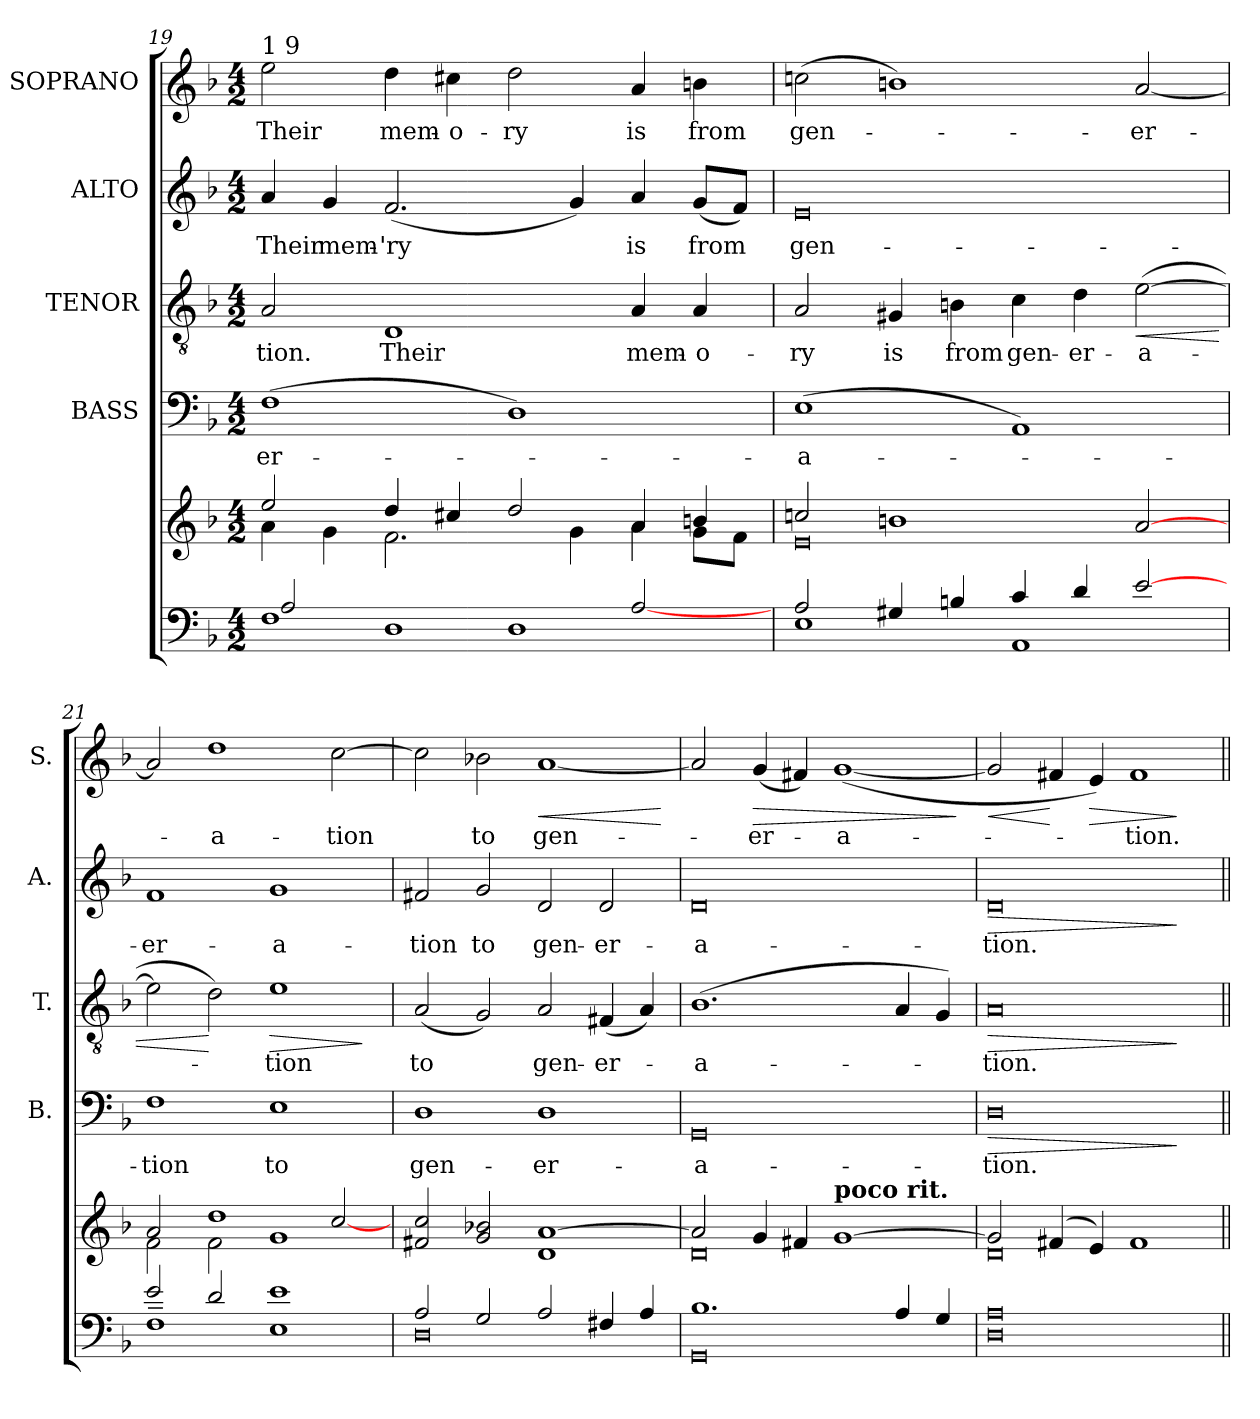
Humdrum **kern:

**kern	**kern	**kern	**text	**dynam	**kern	**text	**dynam	**kern	**text	**dynam	**kern	**text	**dynam
*part5	*part5	*part4	*part4	*part4	*part3	*part3	*part3	*part2	*part2	*part2	*part1	*part1	*part1
*staff6	*staff5	*staff4	*staff4	*staff4	*staff3	*staff3	*staff3	*staff2	*staff2	*staff2	*staff1	*staff1	*staff1
*	*	*I"BASS	*	*	*I"TENOR	*	*	*I"ALTO	*	*	*I"SOPRANO	*	*
*	*	*I'B.	*	*	*I'T.	*	*	*I'A.	*	*	*I'S.	*	*
!!LO:LB:g=z
*clefF4	*clefG2	*clefF4	*	*	*clefGv2	*	*	*clefG2	*	*	*clefG2	*	*
*k[b-]	*k[b-]	*k[b-]	*	*	*k[b-]	*	*	*k[b-]	*	*	*k[b-]	*	*
*F:	*F:	*F:	*	*	*F:	*	*	*F:	*	*	*F:	*	*
*M4/2	*M4/2	*M4/2	*	*	*M4/2	*	*	*M4/2	*	*	*M4/2	*	*
=19	=19	=19	=19	=19	=19	=19	=19	=19	=19	=19	=19	=19	=19
*^	*^	*	*	*	*	*	*	*	*	*	*	*	*
!	!	!	!	!	!	!	!	!	!	!	!	!	!LO:TX:a:t=1 9	!	!
!	!	!	!	!	!LO:LY:b	!	!	!LO:LY:b	!	!	!LO:LY:b	!	!	!LO:LY:b	!
1F	2A/	2ee/	4a\	(>1F	-er-	.	2A/	-tion.	.	4a/	Their	.	2ee\	Their	.
!	!	!	!	!	!	!	!	!	!	!	!LO:LY:b	!	!	!	!
.	.	.	4g\	.	.	.	.	.	.	4g/	mem-	.	.	.	.
!	!	!	!	!	!	!	!	!LO:LY:b	!	!	!LO:LY:b:rj	!	!	!LO:LY:b	!
.	1D	4dd/	2.f\	.	.	.	1D	Their	.	(<2.f/	-'ry	.	4dd\	mem-	.
!	!	!	!	!	!	!	!	!	!	!	!	!	!	!LO:LY:b:rj	!
.	.	4cc#X/	.	.	.	.	.	.	.	.	.	.	4cc#X\	-o-	.
!	!	!	!	!	!	!	!	!	!	!	!	!	!	!LO:LY:b	!
1D	.	2dd/	.	1D)	.	.	.	.	.	.	.	.	2dd\	-ry	.
.	.	.	4g\	.	.	.	.	.	.	4g/)	.	.	.	.	.
!	!	!	!	!	!	!	!	!LO:LY:b	!	!	!LO:LY:b	!	!	!LO:LY:b	!
.	[>2A/	4a\	4a/	.	.	.	4A/	mem-	.	4a/	is	.	4a/	is	.
!	!	!	!	!	!	!	!	!LO:LY:b:rj	!	!	!LO:LY:b	!	!	!LO:LY:b	!
.	.	4bn/	8g\L	.	.	.	4A/	-o-	.	(<8g/L	from	.	4bn\	from	.
.	.	.	8f\J	.	.	.	.	.	.	8f/J)	.	.	.	.	.
=20	=20	=20	=20	=20	=20	=20	=20	=20	=20	=20	=20	=20	=20	=20	=20
!	!	!	!	!	!LO:LY:b:rj	!	!	!LO:LY:b	!	!	!LO:LY:b	!	!	!LO:LY:b	!
2A/	1E	2ccn/	0e	(>1E	-a-	.	2A/	-ry	.	0e	gen-	.	(>2ccn\	gen-	.
!	!	!	!	!	!	!	!	!LO:LY:b	!	!	!	!	!	!	!
4G#X/	.	1bn	.	.	.	.	4G#X/	is	.	.	.	.	1bn)	.	.
!	!	!	!	!	!	!	!	!LO:LY:b	!	!	!	!	!	!	!
4Bn/	.	.	.	.	.	.	4Bn\	from	.	.	.	.	.	.	.
!	!	!	!	!	!	!	!	!LO:LY:b	!	!	!	!	!	!	!
4c/	1AA	.	.	1AA)	.	.	4c\	gen-	.	.	.	.	.	.	.
!	!	!	!	!	!	!	!	!LO:LY:b	!	!	!	!	!	!	!
4d/	.	.	.	.	.	.	4d\	-er-	.	.	.	.	.	.	.
!	!	!	!	!	!	!	!	!LO:LY:b	!LO:HP:b	!	!	!	!	!LO:LY:b	!
[>2e/	.	[>2a/	.	.	.	.	(>[>2e\	-a-	<	.	.	.	[<2a/	-er-	.
=21	=21	=21	=21	=21	=21	=21	=21	=21	=21	=21	=21	=21	=21	=21	=21
!	!	!	!	!	!LO:LY:b	!	!	!	!	!	!LO:LY:b	!	!	!	!
1F~>	2e/	2f\	2a/	1F	-tion	.	2e\]	.	.	1f	-er-	.	2a/]	.	.
!	!	!	!	!	!	!	!	!	!	!	!	!	!	!LO:LY:b:rj	!
.	2d/	2f\	1dd	.	.	.	2d\)	.	[	.	.	.	1dd	-a-	.
!	!	!	!	!	!LO:LY:b	!	!	!LO:LY:b	!LO:HP:b	!	!LO:LY:b:rj	!	!	!	!
1e	1E	1g	.	1E	to	.	1e	-tion	>	1g	-a-	.	.	.	.
!	!	!	!	!	!	!	!	!	!	!	!	!	!	!LO:LY:b	!
.	.	.	[>2cc/	.	.	.	.	.	.	.	.	.	[>2cc\	-tion	.
*v	*v	*	*	*	*	*	*	*	*	*	*	*	*	*	*
*	*v	*v	*	*	*	*	*	*	*	*	*	*	*	*
.	.	.	.	.	.	.	]	.	.	.	.	.	.
!!LO:PB:g=z
=22	=22	=22	=22	=22	=22	=22	=22	=22	=22	=22	=22	=22	=22
*^	*	*	*	*	*	*	*	*	*	*	*	*	*
!	!	!	!	!LO:LY:b	!	!	!LO:LY:b	!	!	!LO:LY:b	!	!	!	!
2A/	0D	2f#X/ 2cc/	1D	gen-	.	(<2A/	to	.	2f#X/	-tion	.	2cc\]	.	.
!	!	!	!	!	!	!	!	!	!	!LO:LY:b	!	!	!LO:LY:b	!
2G/	.	2g/ 2b-X/	.	.	.	2G/)	.	.	2g/	to	.	2b-X\	to	.
!	!	!	!	!LO:LY:b	!	!	!LO:LY:b	!	!	!LO:LY:b	!	!	!LO:LY:b	!LO:HP:b
2A/	.	1d [>1a	1D	-er-	.	2A/	gen-	.	2d/	gen-	.	[<1a	gen-	<
!	!	!	!	!	!	!	!LO:LY:b	!	!	!LO:LY:b	!	!	!	!
4F#X/	.	.	.	.	.	(<4F#X/	-er-	.	2d/	-er-	.	.	.	.
4A/	.	.	.	.	.	4A/)	.	.	.	.	.	.	.	.
*v	*v	*	*	*	*	*	*	*	*	*	*	*	*	*
.	.	.	.	.	.	.	.	.	.	.	.	.	[
=23	=23	=23	=23	=23	=23	=23	=23	=23	=23	=23	=23	=23	=23
*^	*^	*	*	*	*	*	*	*	*	*	*	*	*
!	!	!	!	!	!LO:LY:b:rj	!	!	!LO:LY:b:rj	!	!	!LO:LY:b:rj	!	!	!	!
1.B-	0GG	2a/]	0d	0GG	-a-	.	(>1.B-	-a-	.	0d	-a-	.	2a/]	.	.
!	!	!	!	!	!	!	!	!	!	!	!	!	!	!LO:LY:b	!LO:HP:b
.	.	4g/	.	.	.	.	.	.	.	.	.	.	(<4g/	-er-	>
.	.	4f#X/	.	.	.	.	.	.	.	.	.	.	4f#X/)	.	.
!	!	!LO:TX:a:B:t=poco rit.	!	!	!	!	!	!	!	!	!	!	!	!	!
!	!	!	!	!	!	!	!	!	!	!	!	!	!	!LO:LY:b:rj	!
.	.	[>1g	.	.	.	.	.	.	.	.	.	.	(<[<1g	-a-	.
4A/	.	.	.	.	.	.	4A/	.	.	.	.	.	.	.	.
4G/	.	.	.	.	.	.	4G/)	.	.	.	.	.	.	.	.
*v	*v	*	*	*	*	*	*	*	*	*	*	*	*	*	*
*	*v	*v	*	*	*	*	*	*	*	*	*	*	*	*
.	.	.	.	.	.	.	.	.	.	.	.	.	]
=24	=24	=24	=24	=24	=24	=24	=24	=24	=24	=24	=24	=24	=24
*	*^	*	*	*	*	*	*	*	*	*	*	*	*
!	!	!	!	!LO:LY:b	!LO:HP:b	!	!LO:LY:b	!LO:HP:b	!	!LO:LY:b	!LO:HP:b	!	!	!LO:HP:b
0D 0A	2g/]	0d	0D	-tion.	>	0A	-tion.	>	0d	-tion.	>	2g/]	.	<
.	(4f#X/	.	.	.	.	.	.	.	.	.	.	4f#X/	.	[
!	!	!	!	!	!	!	!	!	!	!	!	!	!	!LO:HP:b
.	4e/)	.	.	.	.	.	.	.	.	.	.	4e/)	.	>
!	!	!	!	!	!	!	!	!	!	!	!	!	!LO:LY:b	!
.	1f#	.	.	.	.	.	.	.	.	.	.	1f#	-tion.	.
*	*v	*v	*	*	*	*	*	*	*	*	*	*	*	*
.	.	.	.	]	.	.	]	.	.	]	.	.	]
=||	=||	=||	=||	=||	=||	=||	=||	=||	=||	=||	=||	=||	=||
*-	*-	*-	*-	*-	*-	*-	*-	*-	*-	*-	*-	*-	*-
